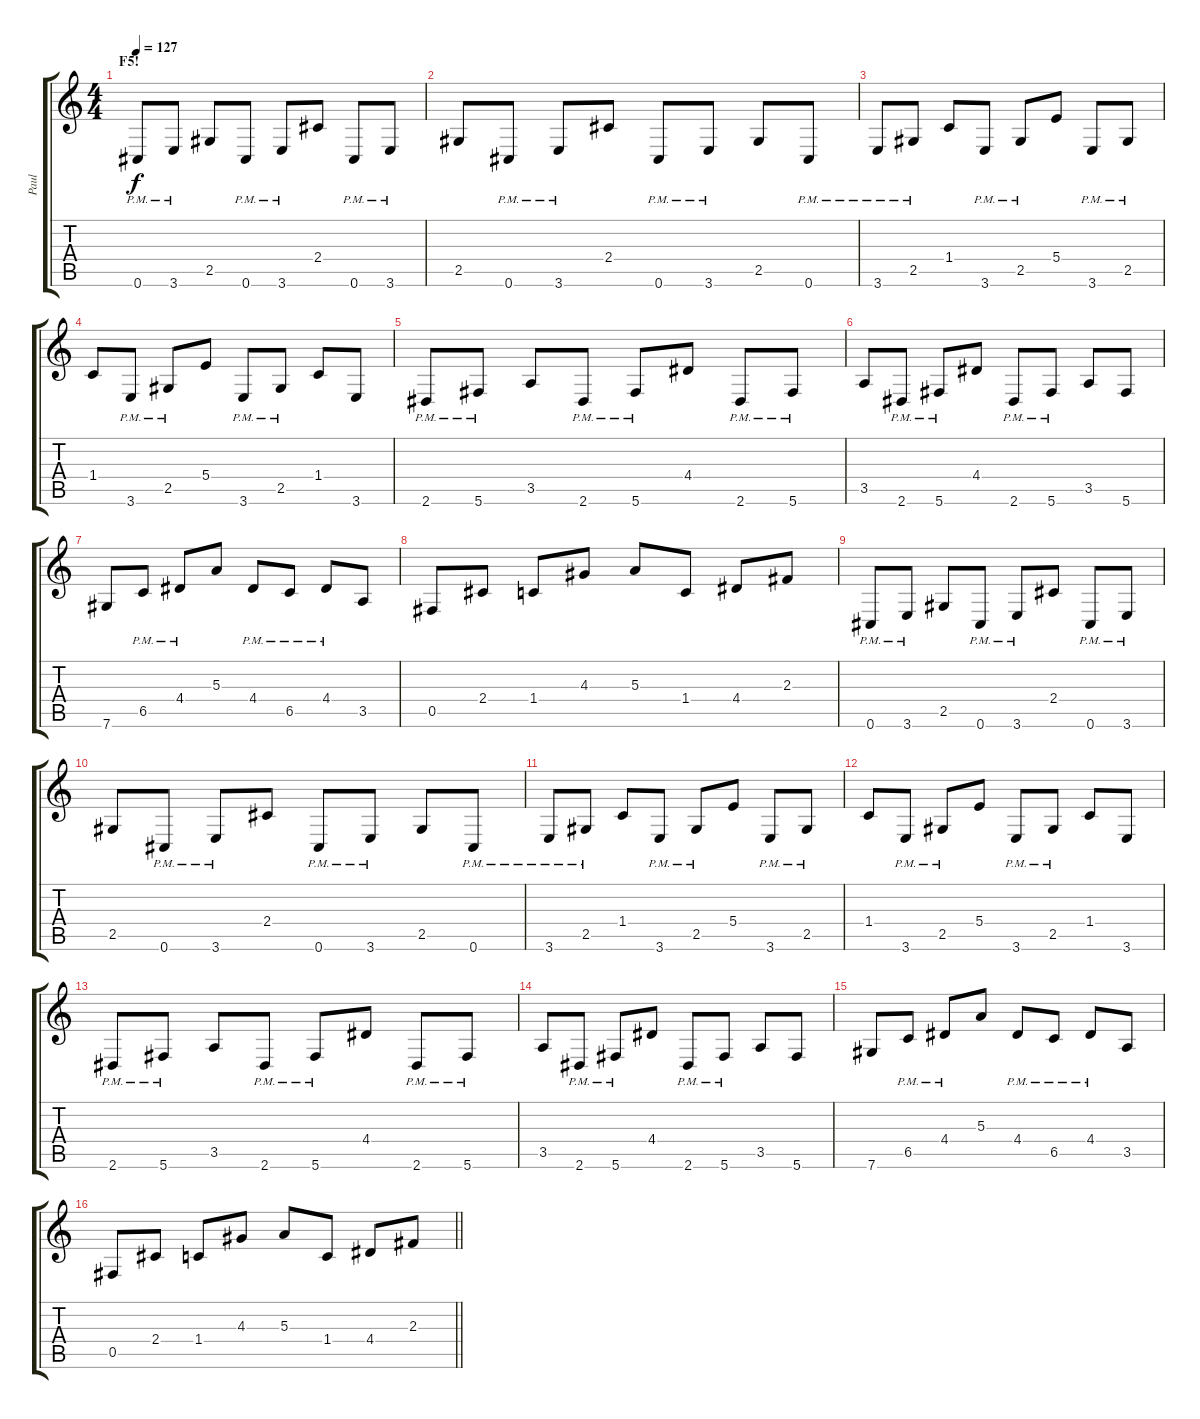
\track ("Paul" "Paul") {instrument distortionguitar}
\staff {score tabs}
\tuning (Db4 Ab3 E3 B2 Gb2 Db2) {hide}
\ts (4 4)
\section ("" "F5!")
\tempo 127
\clef g2
\ks c
0.6{pm}.8{dy f instrument distortionguitar} 3.6{pm}.8 2.5.8 0.6{pm}.8 3.6{pm}.8 2.4.8 0.6{pm}.8 3.6{pm}.8 |
2.5.8 0.6{pm}.8 3.6{pm}.8 2.4.8 0.6{pm}.8 3.6{pm}.8 2.5.8 0.6{pm}.8 |
3.6{pm}.8 2.5{pm}.8 1.4.8 3.6{pm}.8 2.5{pm}.8 5.4.8 3.6{pm}.8 2.5{pm}.8 |
1.4.8 3.6{pm}.8 2.5{pm}.8 5.4.8 3.6{pm}.8 2.5{pm}.8 1.4.8 3.6.8 |
2.6{pm}.8 5.6{pm}.8 3.5.8 2.6{pm}.8 5.6{pm}.8 4.4.8 2.6{pm}.8 5.6{pm}.8 |
3.5.8 2.6{pm}.8 5.6{pm}.8 4.4.8 2.6{pm}.8 5.6{pm}.8 3.5.8 5.6.8 |
7.6.8 6.5{pm}.8 4.4{pm}.8 5.3.8 4.4{pm}.8 6.5{pm}.8 4.4{pm}.8 3.5.8 |
0.5.8 2.4.8 1.4.8 4.3.8 5.3.8 1.4.8 4.4.8 2.3.8 |
0.6{pm}.8 3.6{pm}.8 2.5.8 0.6{pm}.8 3.6{pm}.8 2.4.8 0.6{pm}.8 3.6{pm}.8 |
2.5.8 0.6{pm}.8 3.6{pm}.8 2.4.8 0.6{pm}.8 3.6{pm}.8 2.5.8 0.6{pm}.8 |
3.6{pm}.8 2.5{pm}.8 1.4.8 3.6{pm}.8 2.5{pm}.8 5.4.8 3.6{pm}.8 2.5{pm}.8 |
1.4.8 3.6{pm}.8 2.5{pm}.8 5.4.8 3.6{pm}.8 2.5{pm}.8 1.4.8 3.6.8 |
2.6{pm}.8 5.6{pm}.8 3.5.8 2.6{pm}.8 5.6{pm}.8 4.4.8 2.6{pm}.8 5.6{pm}.8 |
3.5.8 2.6{pm}.8 5.6{pm}.8 4.4.8 2.6{pm}.8 5.6{pm}.8 3.5.8 5.6.8 |
7.6.8 6.5{pm}.8 4.4{pm}.8 5.3.8 4.4{pm}.8 6.5{pm}.8 4.4{pm}.8 3.5.8 |
\barLineRight lightlight
0.5.8 2.4.8 1.4.8 4.3.8 5.3.8 1.4.8 4.4.8 2.3.8
